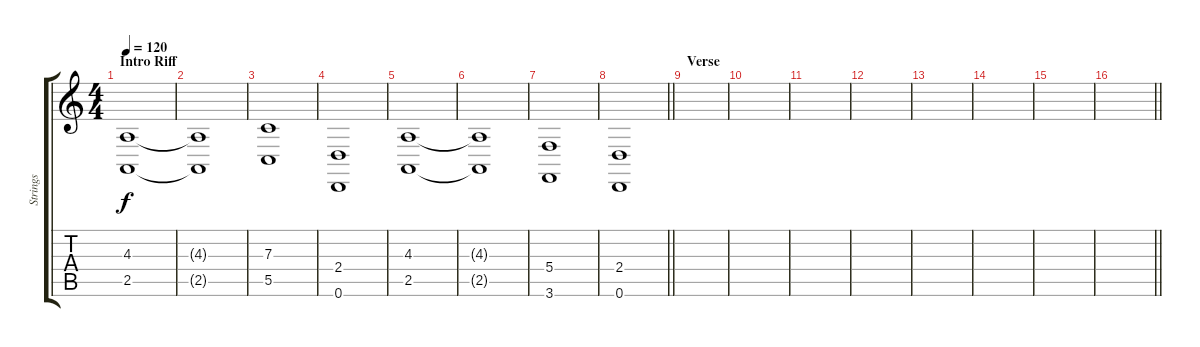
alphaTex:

\track ("Strings" "Strings") {instrument stringensemble1}
\staff {score tabs}
\tuning (D4 A3 F3 C3 G2 D2) {hide}
\ts (4 4)
\section ("" "Intro Riff")
\tempo 120
\clef g2
\ks c
(4.3 2.5).1{dy f} |
(4.3{t} 2.5{t}).1 |
(7.3 5.5).1 |
(2.4 0.6).1 |
(4.3 2.5).1 |
(4.3{t} 2.5{t}).1 |
(5.4 3.6).1 |
\barLineRight lightlight
(2.4 0.6).1 |
\section ("" "Verse")
|
|
|
|
|
|
|
\barLineRight lightlight
